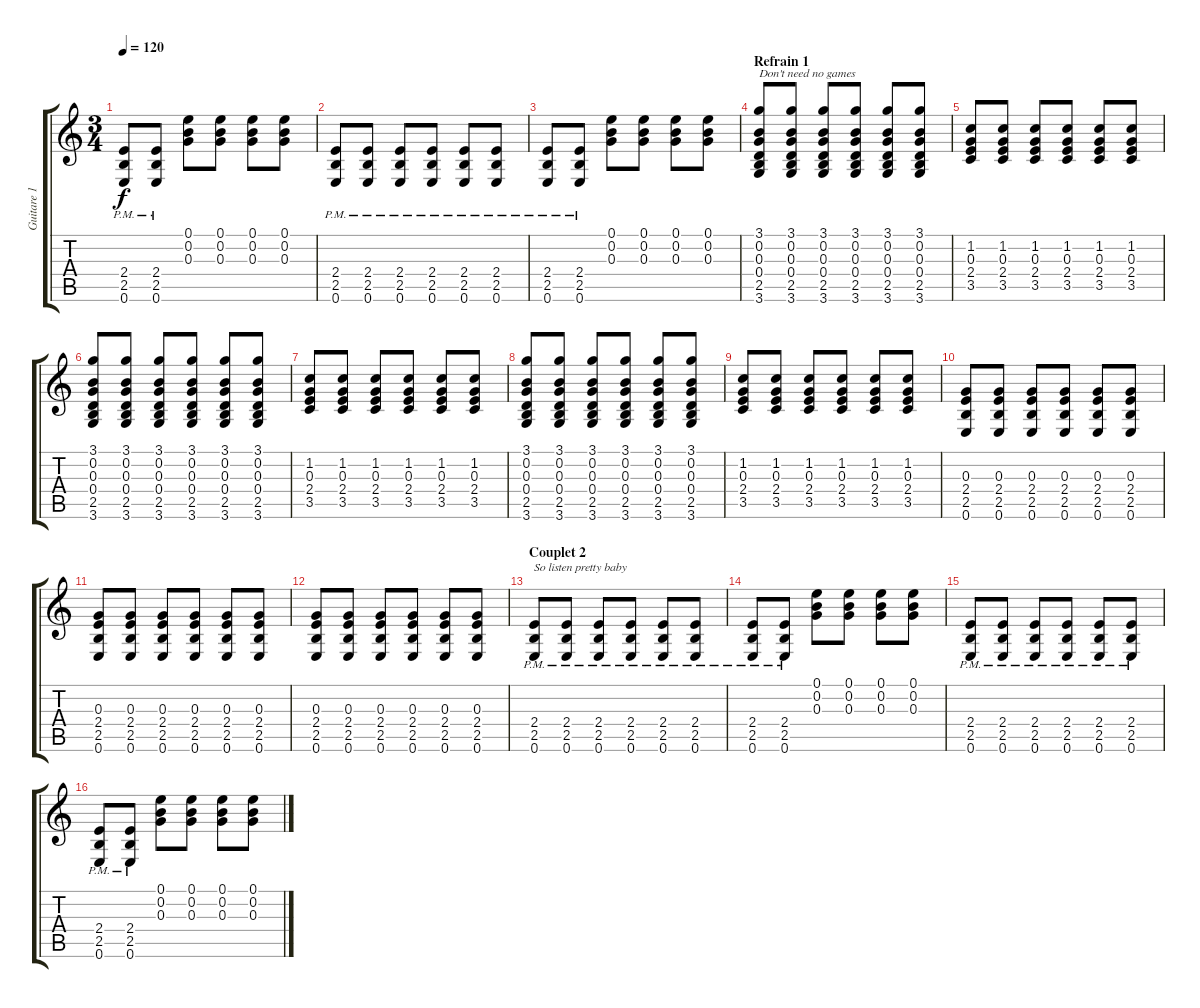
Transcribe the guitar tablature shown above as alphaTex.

\track ("Guitare 1" "Guitare 1") {instrument electricguitarclean}
\staff {score tabs}
\tuning (E4 B3 G3 D3 A2 E2) {hide}
\ts (3 4)
\tempo 120
\clef g2
\ks c
(2.4{pm} 2.5{pm} 0.6{pm}).8{dy f} (2.4{pm} 2.5{pm} 0.6{pm}).8 (0.1 0.2 0.3).8 (0.1 0.2 0.3).8 (0.1 0.2 0.3).8 (0.1 0.2 0.3).8 |
(2.4{pm} 2.5{pm} 0.6{pm}).8 (2.4{pm} 2.5{pm} 0.6{pm}).8 (2.4{pm} 2.5{pm} 0.6{pm}).8 (2.4{pm} 2.5{pm} 0.6{pm}).8 (2.4{pm} 2.5{pm} 0.6{pm}).8 (2.4{pm} 2.5{pm} 0.6{pm}).8 |
(2.4{pm} 2.5{pm} 0.6{pm}).8 (2.4{pm} 2.5{pm} 0.6{pm}).8 (0.1 0.2 0.3).8 (0.1 0.2 0.3).8 (0.1 0.2 0.3).8 (0.1 0.2 0.3).8 |
\section ("" "Refrain 1")
(3.1 0.2 0.3 0.4 2.5 3.6).8{txt "Don't need no games"} (3.1 0.2 0.3 0.4 2.5 3.6).8 (3.1 0.2 0.3 0.4 2.5 3.6).8 (3.1 0.2 0.3 0.4 2.5 3.6).8 (3.1 0.2 0.3 0.4 2.5 3.6).8 (3.1 0.2 0.3 0.4 2.5 3.6).8 |
(1.2 0.3 2.4 3.5).8 (1.2 0.3 2.4 3.5).8 (1.2 0.3 2.4 3.5).8 (1.2 0.3 2.4 3.5).8 (1.2 0.3 2.4 3.5).8 (1.2 0.3 2.4 3.5).8 |
(3.1 0.2 0.3 0.4 2.5 3.6).8 (3.1 0.2 0.3 0.4 2.5 3.6).8 (3.1 0.2 0.3 0.4 2.5 3.6).8 (3.1 0.2 0.3 0.4 2.5 3.6).8 (3.1 0.2 0.3 0.4 2.5 3.6).8 (3.1 0.2 0.3 0.4 2.5 3.6).8 |
(1.2 0.3 2.4 3.5).8 (1.2 0.3 2.4 3.5).8 (1.2 0.3 2.4 3.5).8 (1.2 0.3 2.4 3.5).8 (1.2 0.3 2.4 3.5).8 (1.2 0.3 2.4 3.5).8 |
(3.1 0.2 0.3 0.4 2.5 3.6).8 (3.1 0.2 0.3 0.4 2.5 3.6).8 (3.1 0.2 0.3 0.4 2.5 3.6).8 (3.1 0.2 0.3 0.4 2.5 3.6).8 (3.1 0.2 0.3 0.4 2.5 3.6).8 (3.1 0.2 0.3 0.4 2.5 3.6).8 |
(1.2 0.3 2.4 3.5).8 (1.2 0.3 2.4 3.5).8 (1.2 0.3 2.4 3.5).8 (1.2 0.3 2.4 3.5).8 (1.2 0.3 2.4 3.5).8 (1.2 0.3 2.4 3.5).8 |
(0.3 2.4 2.5 0.6).8 (0.3 2.4 2.5 0.6).8 (0.3 2.4 2.5 0.6).8 (0.3 2.4 2.5 0.6).8 (0.3 2.4 2.5 0.6).8 (0.3 2.4 2.5 0.6).8 |
(0.3 2.4 2.5 0.6).8 (0.3 2.4 2.5 0.6).8 (0.3 2.4 2.5 0.6).8 (0.3 2.4 2.5 0.6).8 (0.3 2.4 2.5 0.6).8 (0.3 2.4 2.5 0.6).8 |
(0.3 2.4 2.5 0.6).8 (0.3 2.4 2.5 0.6).8 (0.3 2.4 2.5 0.6).8 (0.3 2.4 2.5 0.6).8 (0.3 2.4 2.5 0.6).8 (0.3 2.4 2.5 0.6).8 |
\section ("" "Couplet 2")
(2.4{pm} 2.5{pm} 0.6{pm}).8{txt "So listen pretty baby"} (2.4{pm} 2.5{pm} 0.6{pm}).8 (2.4{pm} 2.5{pm} 0.6{pm}).8 (2.4{pm} 2.5{pm} 0.6{pm}).8 (2.4{pm} 2.5{pm} 0.6{pm}).8 (2.4{pm} 2.5{pm} 0.6{pm}).8 |
(2.4{pm} 2.5{pm} 0.6{pm}).8 (2.4{pm} 2.5{pm} 0.6{pm}).8 (0.1 0.2 0.3).8 (0.1 0.2 0.3).8 (0.1 0.2 0.3).8 (0.1 0.2 0.3).8 |
(2.4{pm} 2.5{pm} 0.6{pm}).8 (2.4{pm} 2.5{pm} 0.6{pm}).8 (2.4{pm} 2.5{pm} 0.6{pm}).8 (2.4{pm} 2.5{pm} 0.6{pm}).8 (2.4{pm} 2.5{pm} 0.6{pm}).8 (2.4{pm} 2.5{pm} 0.6{pm}).8 |
(2.4{pm} 2.5{pm} 0.6{pm}).8 (2.4{pm} 2.5{pm} 0.6{pm}).8 (0.1 0.2 0.3).8 (0.1 0.2 0.3).8 (0.1 0.2 0.3).8 (0.1 0.2 0.3).8
